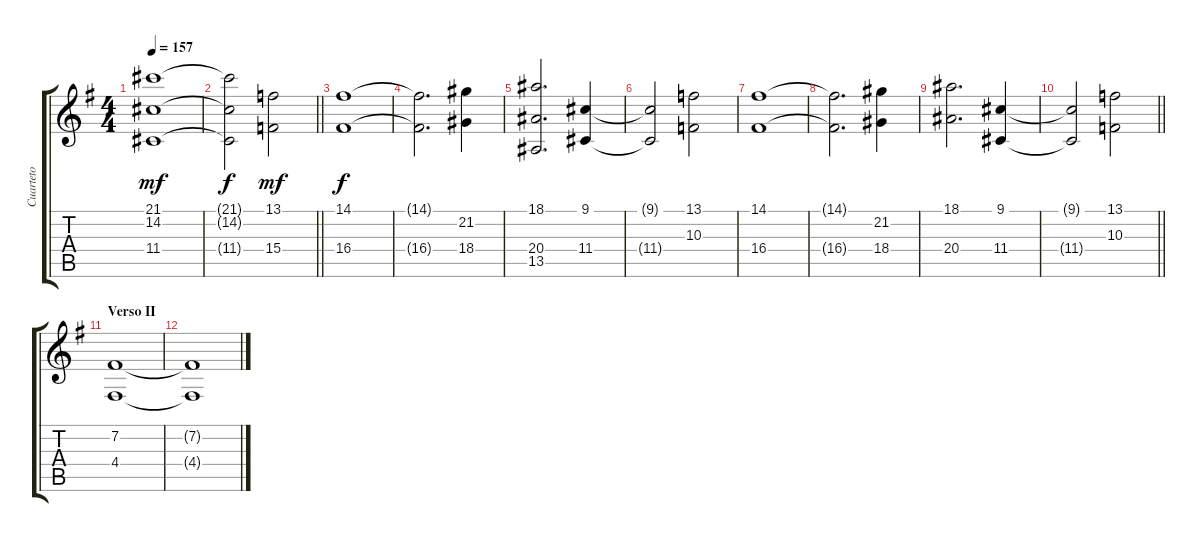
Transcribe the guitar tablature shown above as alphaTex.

\track ("Cuarteto" "Cuarteto") {instrument stringensemble2}
\staff {score tabs}
\tuning (E4 B3 G3 D3 A2 E2) {hide}
\ts (4 4)
\tempo 157
\clef g2
\ks g
(21.1 14.2 11.4).1{dy mf} |
\barLineRight lightlight
(21.1{t} 14.2{t} 11.4{t}).2{dy f} (13.1 15.4).2{dy mf} |
(14.1 16.4).1{dy f} |
(14.1{t} 16.4{t}).2{d} (21.2 18.4).4 |
(18.1 20.4 13.5).2{d} (9.1 11.4).4 |
(9.1{t} 11.4{t}).2 (13.1 10.3).2 |
(14.1 16.4).1 |
(14.1{t} 16.4{t}).2{d} (21.2 18.4).4 |
(18.1 20.4).2{d} (9.1 11.4).4 |
\barLineRight lightlight
(9.1{t} 11.4{t}).2 (13.1 10.3).2 |
\section ("" "Verso II")
(7.2 4.4).1{volume 0 instrument stringensemble2} |
(7.2{t} 4.4{t}).1
